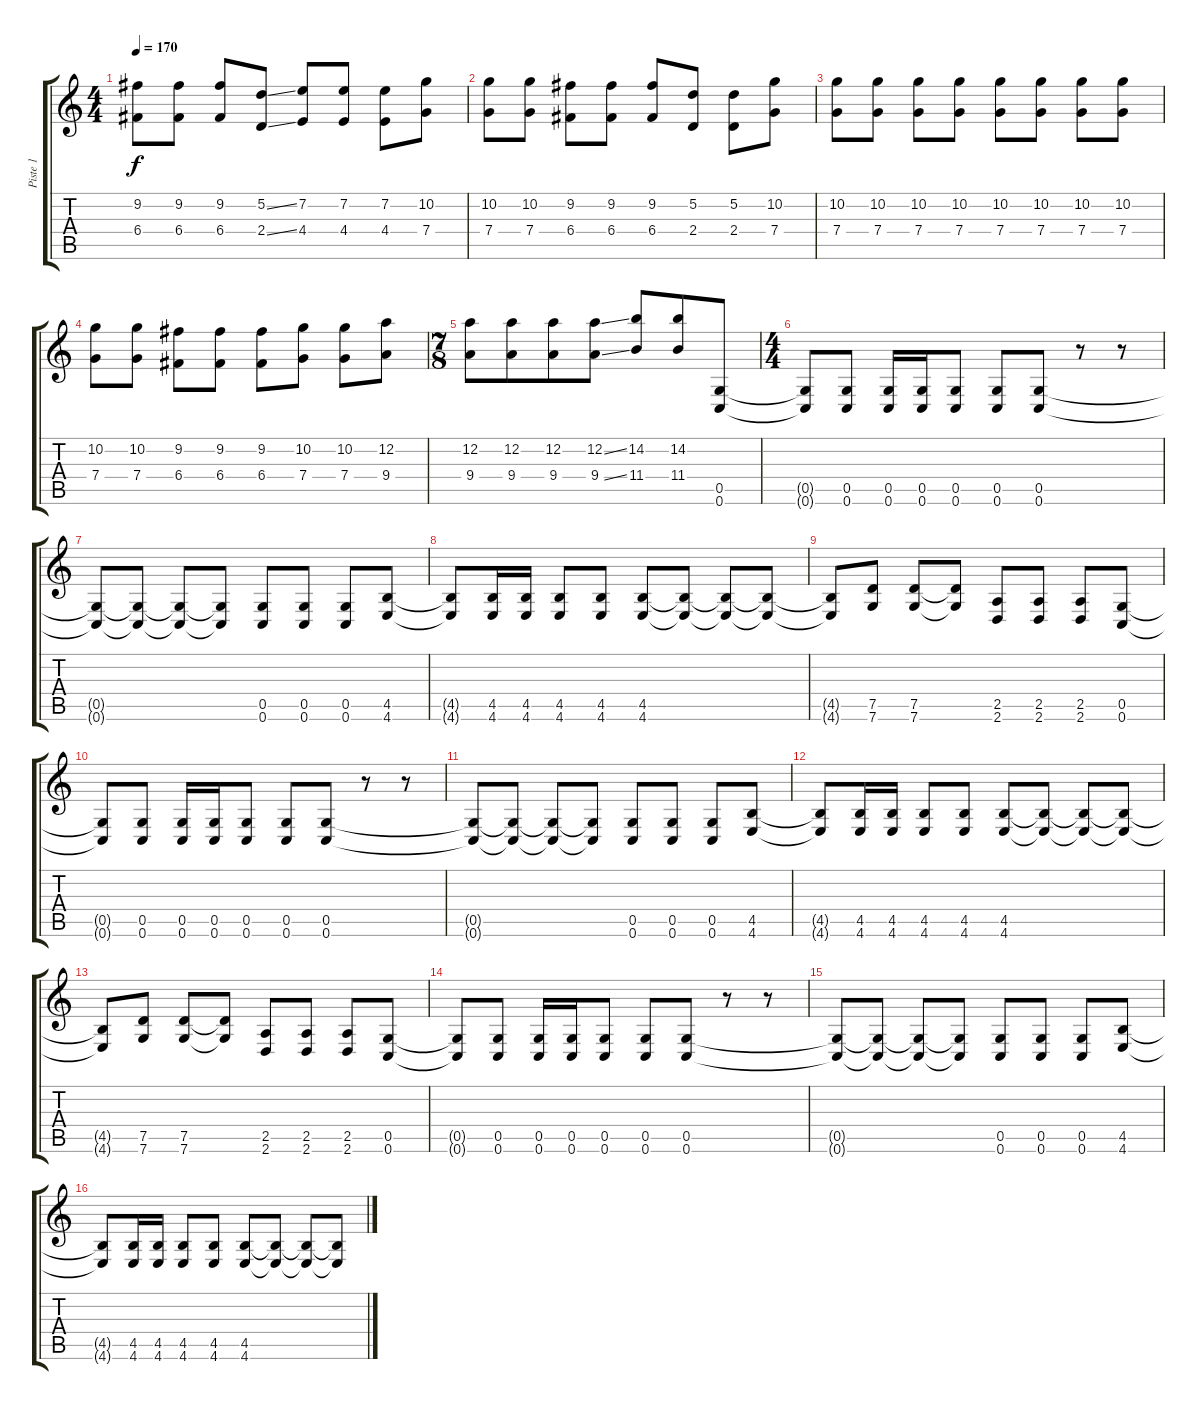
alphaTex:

\track ("Piste 1" "Piste 1") {instrument distortionguitar}
\staff {score tabs}
\tuning (D4 A3 F3 C3 G2 C2) {hide}
\ts (4 4)
\tempo 170
\clef g2
\ks c
(9.2 6.4).8{dy f} (9.2 6.4).8 (9.2 6.4).8 (5.2{ss} 2.4{ss}).8 (7.2 4.4).8 (7.2 4.4).8 (7.2 4.4).8 (10.2 7.4).8 |
(10.2 7.4).8 (10.2 7.4).8 (9.2 6.4).8 (9.2 6.4).8 (9.2 6.4).8 (5.2 2.4).8 (5.2 2.4).8 (10.2 7.4).8 |
(10.2 7.4).8 (10.2 7.4).8 (10.2 7.4).8 (10.2 7.4).8 (10.2 7.4).8 (10.2 7.4).8 (10.2 7.4).8 (10.2 7.4).8 |
(10.2 7.4).8 (10.2 7.4).8 (9.2 6.4).8 (9.2 6.4).8 (9.2 6.4).8 (10.2 7.4).8 (10.2 7.4).8 (12.2 9.4).8 |
\ts (7 8)
(12.2 9.4).8 (12.2 9.4).8 (12.2 9.4).8 (12.2{ss} 9.4{ss}).8 (14.2 11.4).8 (14.2 11.4).8 (0.5 0.6).8 |
\ts (4 4)
(0.5{t} 0.6{t}).8 (0.5 0.6).8 (0.5 0.6).16 (0.5 0.6).16 (0.5 0.6).8 (0.5 0.6).8 (0.5 0.6).8 r.8 r.8 |
(0.5{t} 0.6{t}).8 (0.5{t} 0.6{t}).8 (0.5{t} 0.6{t}).8 (0.5{t} 0.6{t}).8 (0.5 0.6).8 (0.5 0.6).8 (0.5 0.6).8 (4.5 4.6).8 |
(4.5{t} 4.6{t}).8 (4.5 4.6).16 (4.5 4.6).16 (4.5 4.6).8 (4.5 4.6).8 (4.5 4.6).8 (4.5{t} 4.6{t}).8 (4.5{t} 4.6{t}).8 (4.5{t} 4.6{t}).8 |
(4.5{t} 4.6{t}).8 (7.5 7.6).8 (7.5 7.6).8 (7.5{t} 7.6{t}).8 (2.5 2.6).8 (2.5 2.6).8 (2.5 2.6).8 (0.5 0.6).8 |
(0.5{t} 0.6{t}).8 (0.5 0.6).8 (0.5 0.6).16 (0.5 0.6).16 (0.5 0.6).8 (0.5 0.6).8 (0.5 0.6).8 r.8 r.8 |
(0.5{t} 0.6{t}).8 (0.5{t} 0.6{t}).8 (0.5{t} 0.6{t}).8 (0.5{t} 0.6{t}).8 (0.5 0.6).8 (0.5 0.6).8 (0.5 0.6).8 (4.5 4.6).8 |
(4.5{t} 4.6{t}).8 (4.5 4.6).16 (4.5 4.6).16 (4.5 4.6).8 (4.5 4.6).8 (4.5 4.6).8 (4.5{t} 4.6{t}).8 (4.5{t} 4.6{t}).8 (4.5{t} 4.6{t}).8 |
(4.5{t} 4.6{t}).8 (7.5 7.6).8 (7.5 7.6).8 (7.5{t} 7.6{t}).8 (2.5 2.6).8 (2.5 2.6).8 (2.5 2.6).8 (0.5 0.6).8 |
(0.5{t} 0.6{t}).8 (0.5 0.6).8 (0.5 0.6).16 (0.5 0.6).16 (0.5 0.6).8 (0.5 0.6).8 (0.5 0.6).8 r.8 r.8 |
(0.5{t} 0.6{t}).8 (0.5{t} 0.6{t}).8 (0.5{t} 0.6{t}).8 (0.5{t} 0.6{t}).8 (0.5 0.6).8 (0.5 0.6).8 (0.5 0.6).8 (4.5 4.6).8 |
(4.5{t} 4.6{t}).8 (4.5 4.6).16 (4.5 4.6).16 (4.5 4.6).8 (4.5 4.6).8 (4.5 4.6).8 (4.5{t} 4.6{t}).8 (4.5{t} 4.6{t}).8 (4.5{t} 4.6{t}).8
